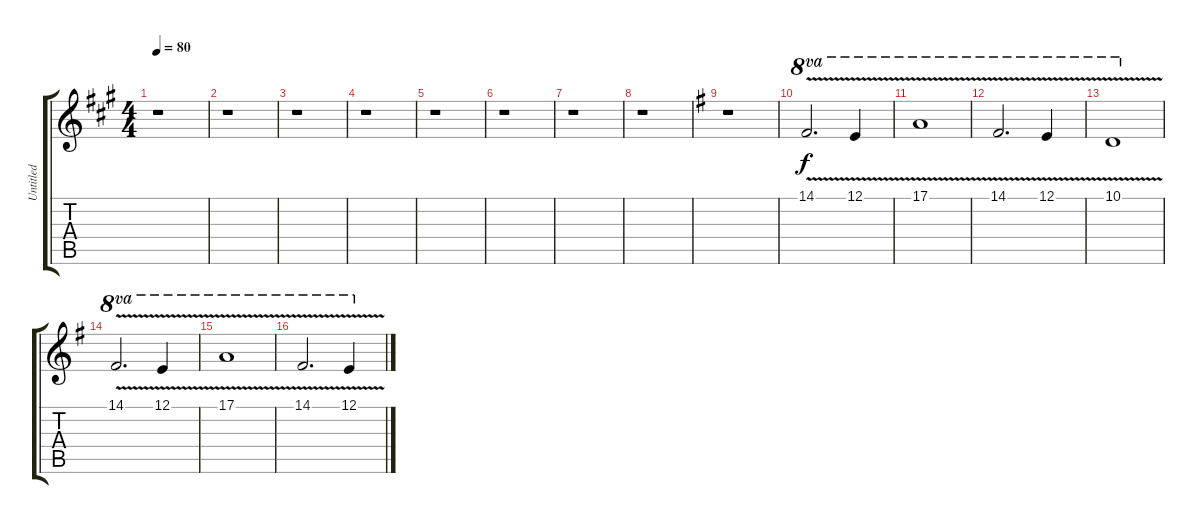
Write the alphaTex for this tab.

\track ("Untitled" "Untitled") {instrument pad4choir}
\staff {score tabs}
\tuning (E4 B3 G3 D3 A2 E2) {hide}
\ts (4 4)
\tempo 80
\clef g2
\ks a
r.1{dy f} |
r.1 |
r.1 |
r.1 |
r.1 |
r.1 |
r.1 |
r.1 |
\ks g
r.1 |
14.1{v}.2{d ot 8va} 12.1{v}.4{ot 8va} |
17.1{v}.1{ot 8va} |
14.1{v}.2{d ot 8va} 12.1{v}.4{ot 8va} |
10.1{v}.1{ot 8va} |
14.1{v}.2{d ot 8va} 12.1{v}.4{ot 8va} |
17.1{v}.1{ot 8va} |
14.1{v}.2{d ot 8va} 12.1{v}.4{ot 8va}
